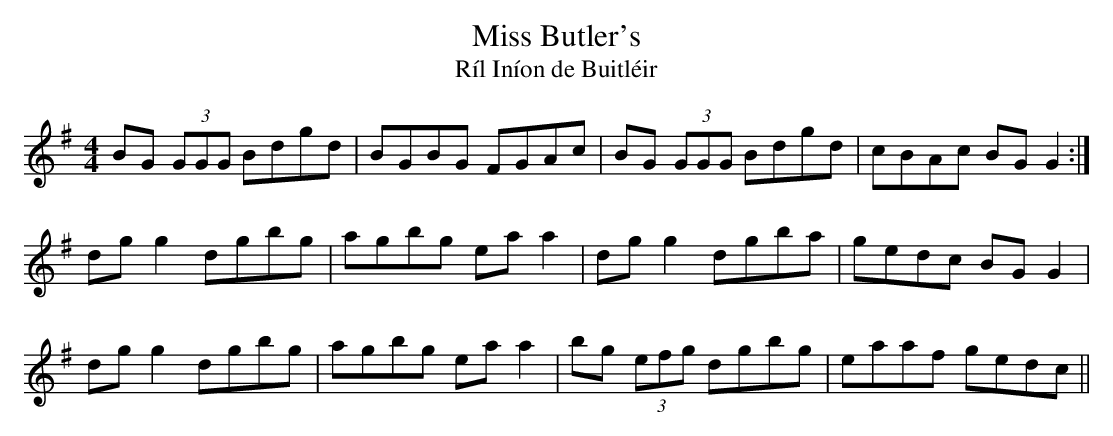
X:1
T: Miss Butler's
T: R\'il In\'ion de Buitl\'eir
L: 1/8
M: 4/4
K: G
BG (3GGG Bdgd|BGBG FGAc|BG (3GGG Bdgd|cBAc BG G2 :|
dg g2 dgbg|agbg ea a2|dg g2 dgba|gedc BG G2|
dg g2 dgbg|agbg ea a2|bg (3efg dgbg|eaaf gedc ||
